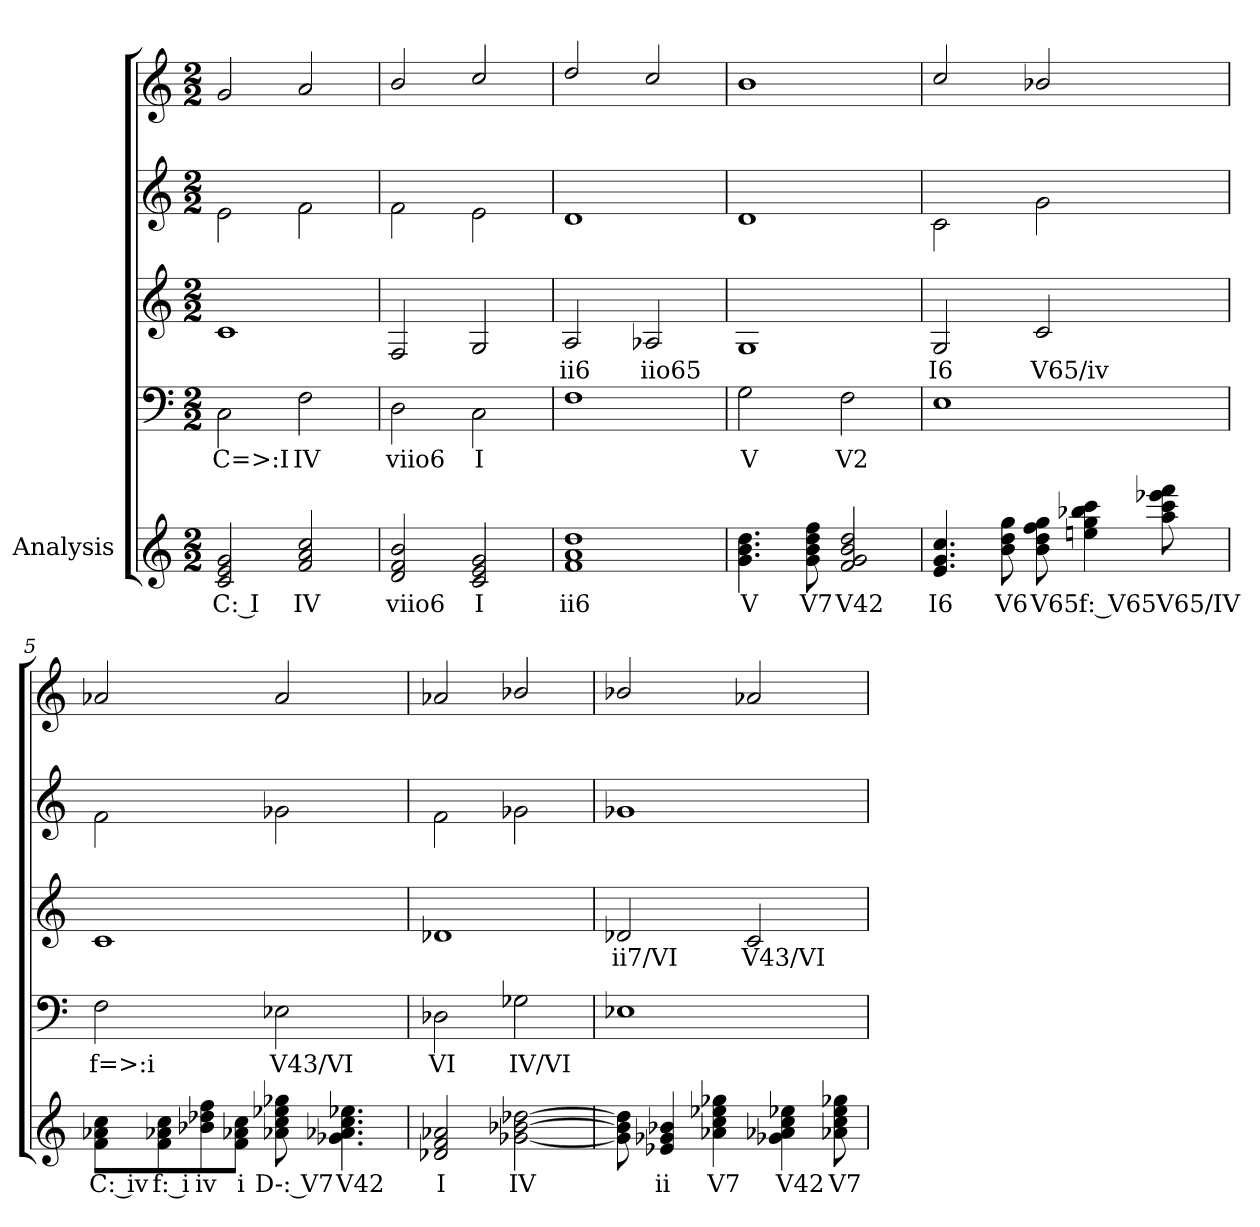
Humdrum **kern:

**kern	**text	**kern	**text	**kern	**text	**kern	**kern
*part5	*part5	*part4	*part4	*part3	*part3	*part2	*part1
*staff5	*staff5	*staff4	*staff4	*staff3	*staff3	*staff2	*staff1
*I"Analysis	*	*	*	*	*	*	*
*	*	*clefF4	*	*clefG2	*	*clefG2	*clefG2
*k[]	*	*k[]	*	*k[]	*	*k[]	*k[]
*M2/2	*	*M2/2	*	*M2/2	*	*M2/2	*M2/2
=	=	=	=	=	=	=	=
2c 2e 2g	C: I	2C\	C=>:I	1c/	.	2e\	2g/
2f 2a 2cc	IV	2F\	IV	.	.	2f\	2a/
=1	=1	=1	=1	=1	=1	=1	=1
2d 2f 2b	viio6	2D\	viio6	2F/	.	2f\	2b/
2c 2e 2g	I	2C\	I	2G/	.	2e\	2cc/
=2	=2	=2	=2	=2	=2	=2	=2
1f 1a 1dd	ii6	1F\	.	2A/	ii6	1d\	2dd/
.	.	.	.	2A-X/	iio65	.	2cc/
=3	=3	=3	=3	=3	=3	=3	=3
4.g 4.b 4.dd	V	2G\	V	1G/	.	1d\	1b/
8g 8b 8dd 8ff	V7	.	.	.	.	.	.
2f 2g 2b 2dd	V42	2F\	V2	.	.	.	.
=4	=4	=4	=4	=4	=4	=4	=4
4.e 4.g 4.cc	I6	1E\	.	2G/	I6	2c\	2cc/
8b 8dd 8gg	V6	.	.	.	.	.	.
8b 8dd 8ff 8gg	V65	.	.	2c/	V65/iv	2g\	2b-X/
4een 4gg 4bb-X 4ccc	f: V65	.	.	.	.	.	.
8aa 8ccc 8eee-X 8fff	V65/IV	.	.	.	.	.	.
=5	=5	=5	=5	=5	=5	=5	=5
8f 8a-X 8ccL	C: iv	2F\	f=>:i	1c/	.	2f\	2a-X/
8f 8a-X 8cc	f: i	.	.	.	.	.	.
8b-X 8dd-X 8ff	iv	.	.	.	.	.	.
8f 8a-X 8ccJ	i	.	.	.	.	.	.
8a-X 8cc 8ee-X 8gg-X	D-: V7	2E-X\	V43/VI	.	.	2g-X\	2a-/
4.g-X 4.a-X 4.cc 4.ee-X	V42	.	.	.	.	.	.
=6	=6	=6	=6	=6	=6	=6	=6
2d-X 2f 2a-X	I	2D-X\	VI	1d-X/	.	2f\	2a-X/
[2g-X [2b-X [2dd-X	IV	2G-X\	IV/VI	.	.	2g-X\	2b-X/
=7	=7	=7	=7	=7	=7	=7	=7
8g-] 8b-] 8dd-]	.	1E-X\	.	2d-X/	ii7/VI	1g-X\	2b-X/
4e-X 4g-X 4b-X	ii	.	.	.	.	.	.
4a-X 4cc 4ee-X 4gg-X	V7	.	.	.	.	.	.
.	.	.	.	2c/	V43/VI	.	2a-X/
4g-X 4a-X 4cc 4ee-X	V42	.	.	.	.	.	.
8a-X 8cc 8ee- 8gg-X	V7	.	.	.	.	.	.
=	=	=	=	=	=	=	=
*-	*-	*-	*-	*-	*-	*-	*-
